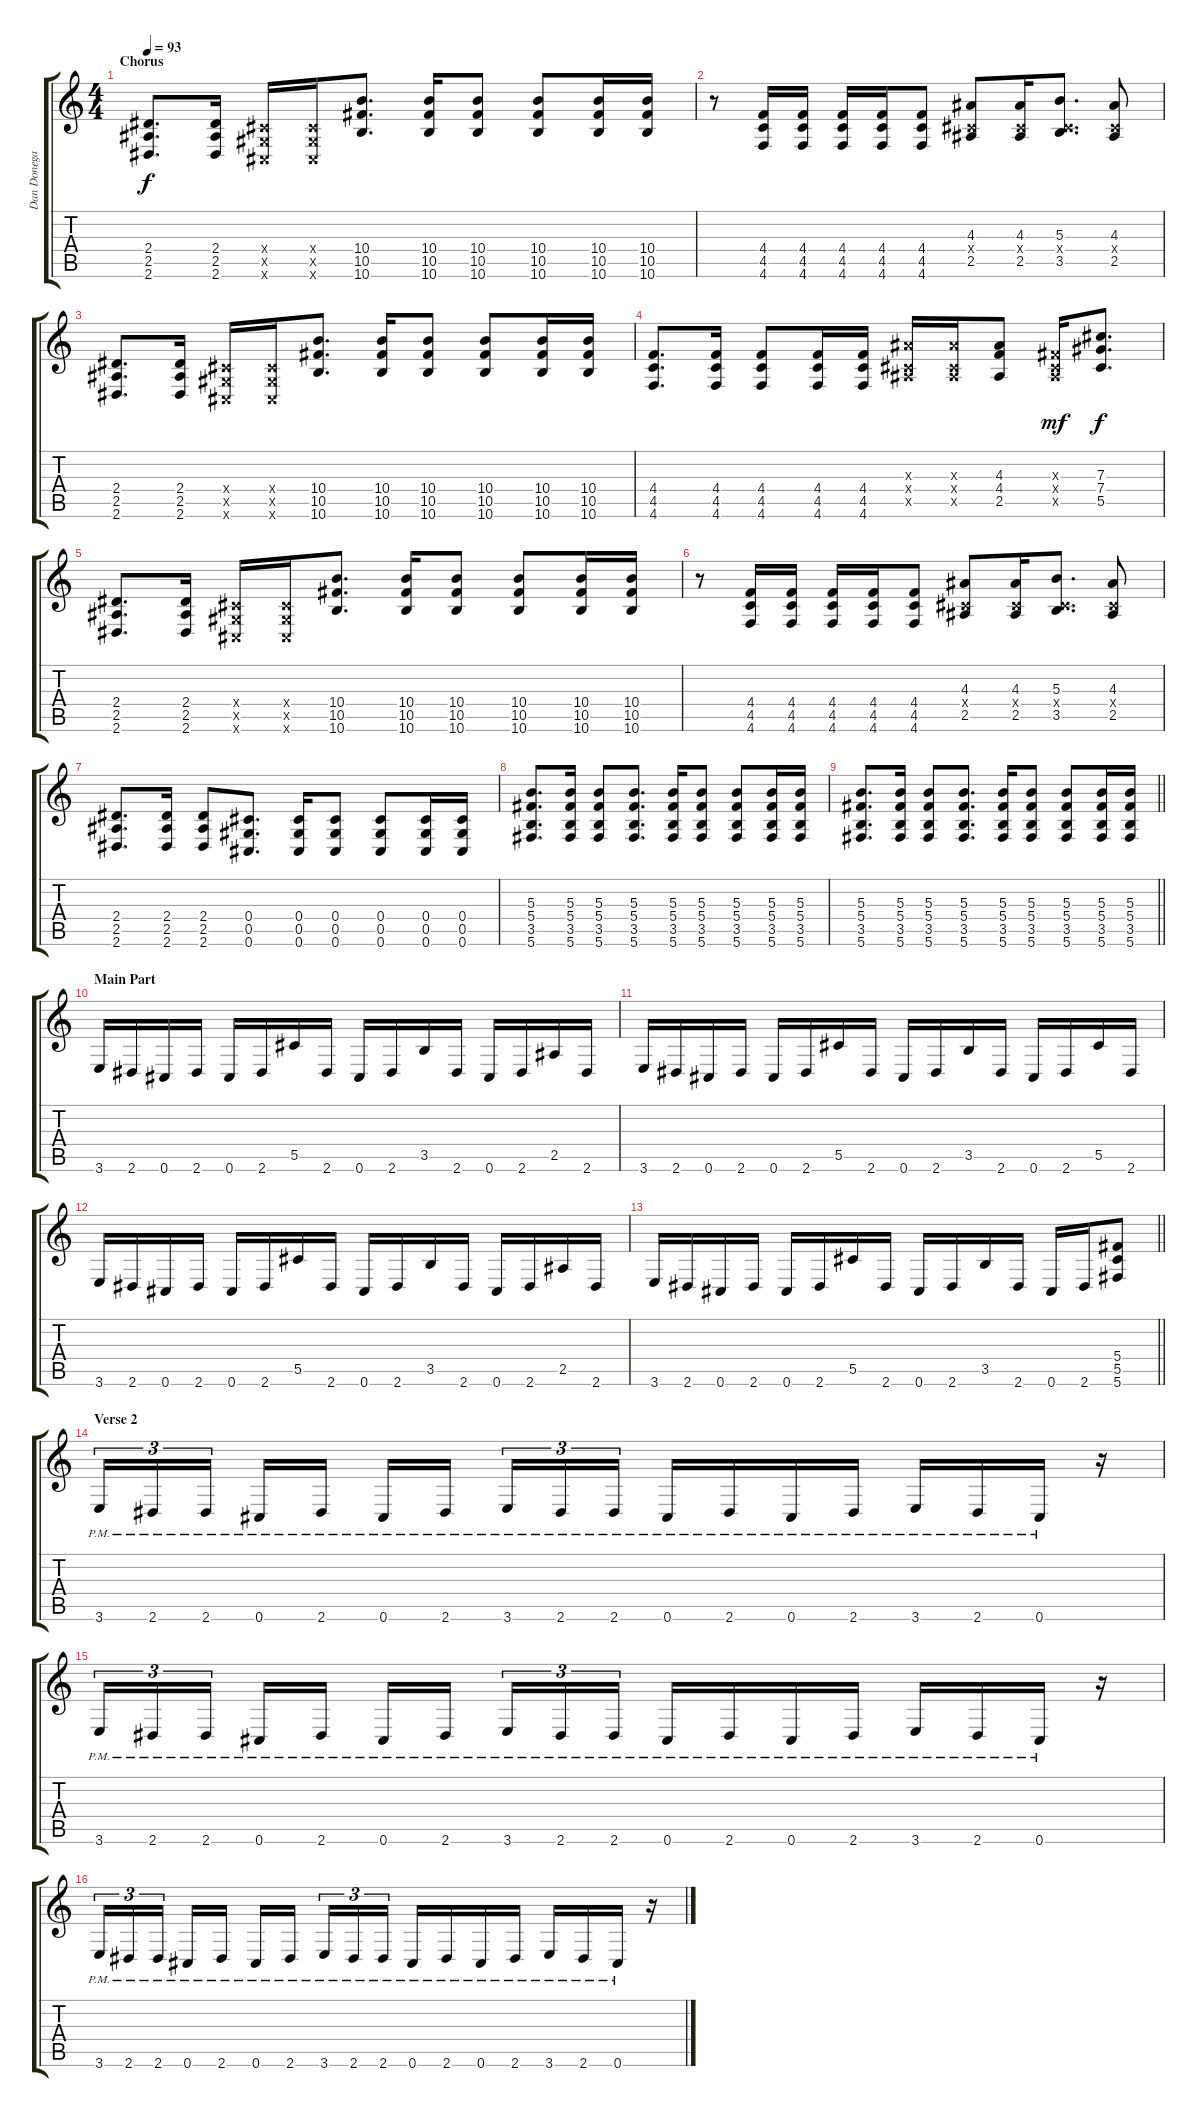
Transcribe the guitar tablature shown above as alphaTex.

\track ("Dan Donegan" "Dan Donega") {instrument distortionguitar}
\staff {score tabs}
\tuning (Eb4 Bb3 Gb3 Db3 Ab2 Db2) {hide}
\ts (4 4)
\section ("" "Chorus")
\tempo 93
\clef g2
\ks c
(2.4 2.5 2.6).8{d dy f} (2.4 2.5 2.6).16 (0.4{x} 0.5{x} 0.6{x}).16 (0.4{x} 0.5{x} 0.6{x}).16 (10.4 10.5 10.6).8{d} (10.4 10.5 10.6).16 (10.4 10.5 10.6).8 (10.4 10.5 10.6).8 (10.4 10.5 10.6).16 (10.4 10.5 10.6).16 |
r.8 (4.4 4.5 4.6).16 (4.4 4.5 4.6).16 (4.4 4.5 4.6).16 (4.4 4.5 4.6).16 (4.4 4.5 4.6).8 (4.3 0.4{x} 2.5).8 (4.3 0.4{x} 2.5).16 (5.3 0.4{x} 3.5).8{d} (4.3 0.4{x} 2.5).8 |
(2.4 2.5 2.6).8{d} (2.4 2.5 2.6).16 (0.4{x} 0.5{x} 0.6{x}).16 (0.4{x} 0.5{x} 0.6{x}).16 (10.4 10.5 10.6).8{d} (10.4 10.5 10.6).16 (10.4 10.5 10.6).8 (10.4 10.5 10.6).8 (10.4 10.5 10.6).16 (10.4 10.5 10.6).16 |
(4.4 4.5 4.6).8{d} (4.4 4.5 4.6).16 (4.4 4.5 4.6).8 (4.4 4.5 4.6).16 (4.4 4.5 4.6).16 (4.3{x} 0.4{x} 2.5{x}).16 (4.3{x} 0.4{x} 2.5{x}).16 (4.3 4.4 2.5).8 (0.3{x} 0.4{x} 2.5{x}).16{dy mf} (7.3 7.4 5.5).8{d dy f} |
(2.4 2.5 2.6).8{d} (2.4 2.5 2.6).16 (0.4{x} 0.5{x} 0.6{x}).16 (0.4{x} 0.5{x} 0.6{x}).16 (10.4 10.5 10.6).8{d} (10.4 10.5 10.6).16 (10.4 10.5 10.6).8 (10.4 10.5 10.6).8 (10.4 10.5 10.6).16 (10.4 10.5 10.6).16 |
r.8 (4.4 4.5 4.6).16 (4.4 4.5 4.6).16 (4.4 4.5 4.6).16 (4.4 4.5 4.6).16 (4.4 4.5 4.6).8 (4.3 0.4{x} 2.5).8 (4.3 0.4{x} 2.5).16 (5.3 0.4{x} 3.5).8{d} (4.3 0.4{x} 2.5).8 |
(2.4 2.5 2.6).8{d} (2.4 2.5 2.6).16 (2.4 2.5 2.6).8 (0.4 0.5 0.6).8{d} (0.4 0.5 0.6).16 (0.4 0.5 0.6).8 (0.4 0.5 0.6).8 (0.4 0.5 0.6).16 (0.4 0.5 0.6).16 |
(5.3 5.4 3.5 5.6).8{d} (5.3 5.4 3.5 5.6).16 (5.3 5.4 3.5 5.6).8 (5.3 5.4 3.5 5.6).8{d} (5.3 5.4 3.5 5.6).16 (5.3 5.4 3.5 5.6).8 (5.3 5.4 3.5 5.6).8 (5.3 5.4 3.5 5.6).16 (5.3 5.4 3.5 5.6).16 |
\barLineRight lightlight
(5.3 5.4 3.5 5.6).8{d} (5.3 5.4 3.5 5.6).16 (5.3 5.4 3.5 5.6).8 (5.3 5.4 3.5 5.6).8{d} (5.3 5.4 3.5 5.6).16 (5.3 5.4 3.5 5.6).8 (5.3 5.4 3.5 5.6).8 (5.3 5.4 3.5 5.6).16 (5.3 5.4 3.5 5.6).16 |
\section ("" "Main Part")
3.6.16 2.6.16 0.6.16 2.6.16 0.6.16 2.6.16 5.5.16 2.6.16 0.6.16 2.6.16 3.5.16 2.6.16 0.6.16 2.6.16 2.5.16 2.6.16 |
3.6.16 2.6.16 0.6.16 2.6.16 0.6.16 2.6.16 5.5.16 2.6.16 0.6.16 2.6.16 3.5.16 2.6.16 0.6.16 2.6.16 5.5.16 2.6.16 |
3.6.16 2.6.16 0.6.16 2.6.16 0.6.16 2.6.16 5.5.16 2.6.16 0.6.16 2.6.16 3.5.16 2.6.16 0.6.16 2.6.16 2.5.16 2.6.16 |
\barLineRight lightlight
3.6.16 2.6.16 0.6.16 2.6.16 0.6.16 2.6.16 5.5.16 2.6.16 0.6.16 2.6.16 3.5.16 2.6.16 0.6.16 2.6.16 (5.4 5.5 5.6).8 |
\section ("" "Verse 2")
3.6{pm}.16{tu (3 2)} 2.6{pm}.16{tu (3 2)} 2.6{pm}.16{tu (3 2) beam splitsecondary} 0.6{pm}.16 2.6{pm}.16 0.6{pm}.16 2.6{pm}.16{beam splitsecondary} 3.6{pm}.16{tu (3 2)} 2.6{pm}.16{tu (3 2)} 2.6{pm}.16{tu (3 2)} 0.6{pm}.16 2.6{pm}.16 0.6{pm}.16 2.6{pm}.16 3.6{pm}.16 2.6{pm}.16 0.6{pm}.16 r.16 |
3.6{pm}.16{tu (3 2)} 2.6{pm}.16{tu (3 2)} 2.6{pm}.16{tu (3 2) beam splitsecondary} 0.6{pm}.16 2.6{pm}.16 0.6{pm}.16 2.6{pm}.16{beam splitsecondary} 3.6{pm}.16{tu (3 2)} 2.6{pm}.16{tu (3 2)} 2.6{pm}.16{tu (3 2)} 0.6{pm}.16 2.6{pm}.16 0.6{pm}.16 2.6{pm}.16 3.6{pm}.16 2.6{pm}.16 0.6{pm}.16 r.16 |
3.6{pm}.16{tu (3 2)} 2.6{pm}.16{tu (3 2)} 2.6{pm}.16{tu (3 2) beam splitsecondary} 0.6{pm}.16 2.6{pm}.16 0.6{pm}.16 2.6{pm}.16{beam splitsecondary} 3.6{pm}.16{tu (3 2)} 2.6{pm}.16{tu (3 2)} 2.6{pm}.16{tu (3 2)} 0.6{pm}.16 2.6{pm}.16 0.6{pm}.16 2.6{pm}.16 3.6{pm}.16 2.6{pm}.16 0.6{pm}.16 r.16
